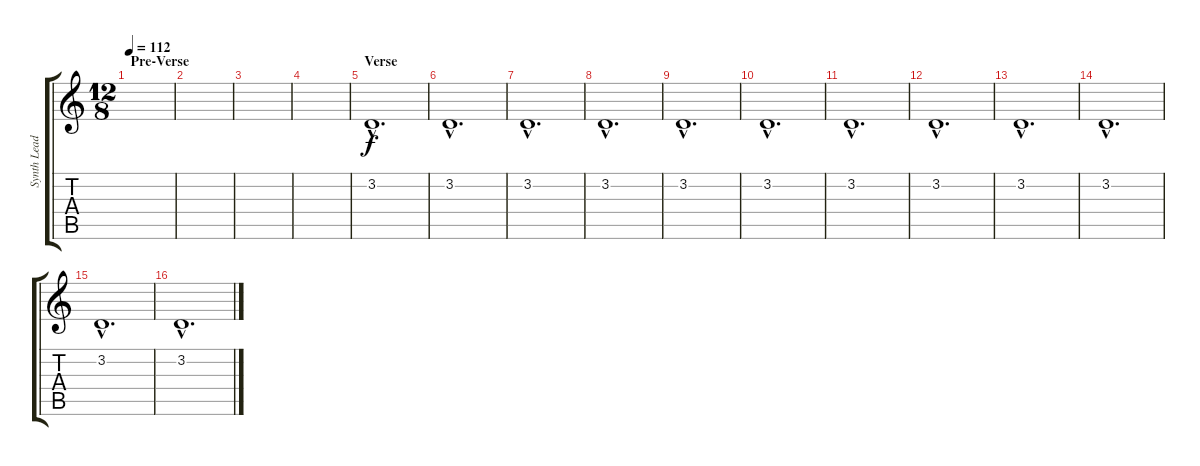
\track ("Synth Lead" "Synth Lead") {instrument fx1rain}
\staff {score tabs}
\tuning (E4 B3 G3 D3 A2 E2) {hide}
\ts (12 8)
\section ("" "Pre-Verse")
\tempo 112
\clef g2
\ks c
|
|
|
|
\section ("" "Verse")
3.2{hac}.1{d} |
3.2{hac}.1{d} |
3.2{hac}.1{d} |
3.2{hac}.1{d} |
3.2{hac}.1{d} |
3.2{hac}.1{d} |
3.2{hac}.1{d} |
3.2{hac}.1{d} |
3.2{hac}.1{d} |
3.2{hac}.1{d} |
3.2{hac}.1{d} |
3.2{hac}.1{d}
